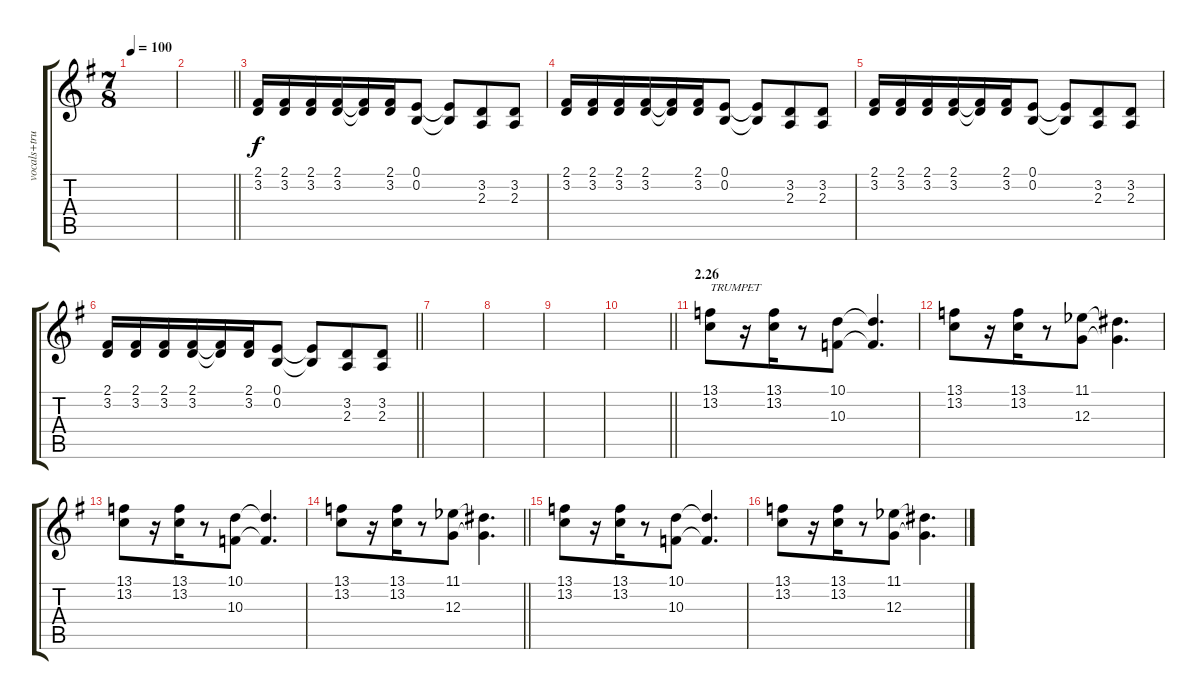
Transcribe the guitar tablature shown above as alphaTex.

\track ("vocals+trumpet" "vocals+tru") {instrument tenorsax}
\staff {score tabs}
\tuning (E4 B3 G3 D3 A2 E2) {hide}
\ts (7 8)
\tempo 100
\clef g2
\ks g
|
\barLineRight lightlight
|
(2.1 3.2).16 (2.1 3.2).16 (2.1 3.2).16 (2.1 3.2).16 (2.1{t} 3.2{t}).16 (2.1 3.2).16 (0.1 0.2).8 (0.1{t} 0.2{t}).8 (3.2 2.3).8 (3.2 2.3).8 |
(2.1 3.2).16 (2.1 3.2).16 (2.1 3.2).16 (2.1 3.2).16 (2.1{t} 3.2{t}).16 (2.1 3.2).16 (0.1 0.2).8 (0.1{t} 0.2{t}).8 (3.2 2.3).8 (3.2 2.3).8 |
(2.1 3.2).16 (2.1 3.2).16 (2.1 3.2).16 (2.1 3.2).16 (2.1{t} 3.2{t}).16 (2.1 3.2).16 (0.1 0.2).8 (0.1{t} 0.2{t}).8 (3.2 2.3).8 (3.2 2.3).8 |
\barLineRight lightlight
(2.1 3.2).16 (2.1 3.2).16 (2.1 3.2).16 (2.1 3.2).16 (2.1{t} 3.2{t}).16 (2.1 3.2).16 (0.1 0.2).8 (0.1{t} 0.2{t}).8 (3.2 2.3).8 (3.2 2.3).8 |
|
|
|
\barLineRight lightlight
|
\section ("" "2.26")
(13.1 13.2).8{txt "TRUMPET" instrument trumpet} r.16 (13.1 13.2).16 r.8 (10.1 10.3).8 (10.1{t} 10.3{t}).4{d} |
(13.1 13.2).8 r.16 (13.1 13.2).16 r.8 (11.1{acc b} 12.3).8 (11.1{t} 12.3{t}).4{d} |
(13.1 13.2).8 r.16 (13.1 13.2).16 r.8 (10.1 10.3).8 (10.1{t} 10.3{t}).4{d} |
\barLineRight lightlight
(13.1 13.2).8 r.16 (13.1 13.2).16 r.8 (11.1{acc b} 12.3).8 (11.1{t} 12.3{t}).4{d} |
(13.1 13.2).8 r.16 (13.1 13.2).16 r.8 (10.1 10.3).8 (10.1{t} 10.3{t}).4{d} |
(13.1 13.2).8 r.16 (13.1 13.2).16 r.8 (11.1{acc b} 12.3).8 (11.1{t} 12.3{t}).4{d}
